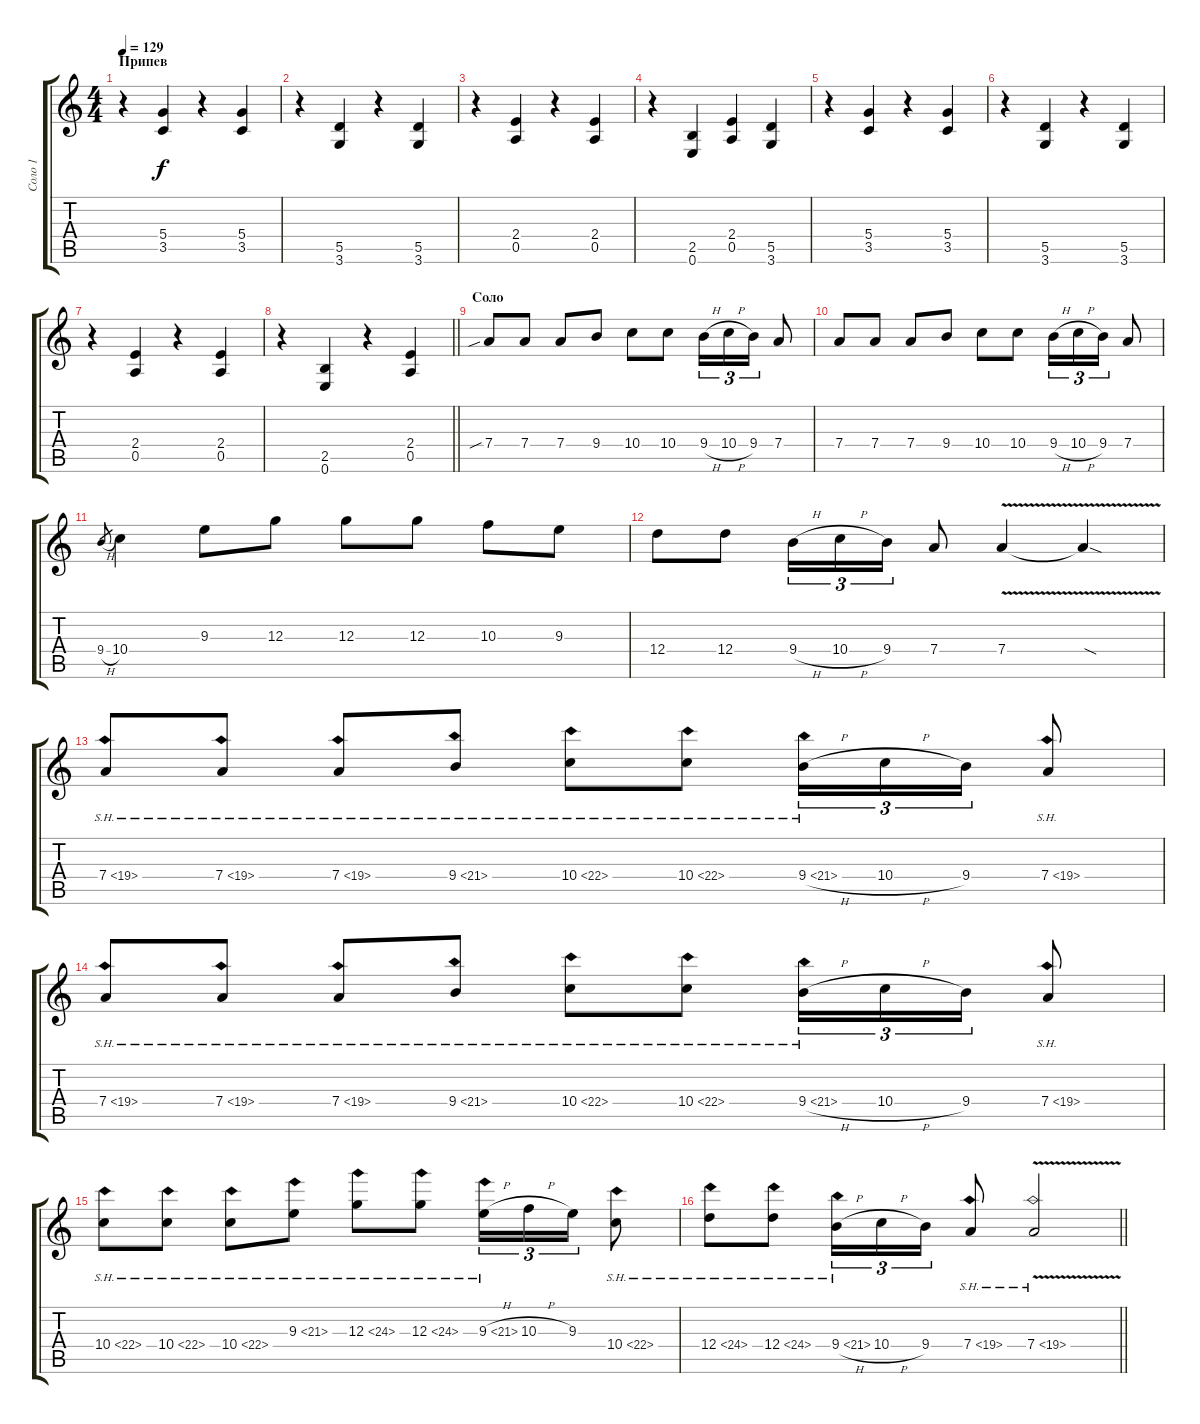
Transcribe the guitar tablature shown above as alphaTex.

\track ("Соло 1" "Соло 1") {instrument distortionguitar}
\staff {score tabs}
\tuning (E4 B3 G3 D3 A2 E2) {hide}
\ts (4 4)
\section ("" "Припев")
\tempo 129
\clef g2
\ks c
r.4{dy f} (5.4 3.5).4 r.4 (5.4 3.5).4 |
r.4 (5.5 3.6).4 r.4 (5.5 3.6).4 |
r.4 (2.4 0.5).4 r.4 (2.4 0.5).4 |
r.4 (2.5 0.6).4 (2.4 0.5).4 (5.5 3.6).4 |
r.4 (5.4 3.5).4 r.4 (5.4 3.5).4 |
r.4 (5.5 3.6).4 r.4 (5.5 3.6).4 |
r.4 (2.4 0.5).4 r.4 (2.4 0.5).4 |
\barLineRight lightlight
r.4 (2.5 0.6).4 r.4 (2.4 0.5).4 |
\section ("" "Соло")
7.4{sib}.8{volume 12 balance 8 instrument overdrivenguitar} 7.4.8 7.4.8 9.4.8 10.4.8 10.4.8 9.4{h}.16{tu (3 2)} 10.4{h}.16{tu (3 2)} 9.4.16{tu (3 2)} 7.4.8 |
7.4.8 7.4.8 7.4.8 9.4.8 10.4.8 10.4.8 9.4{h}.16{tu (3 2)} 10.4{h}.16{tu (3 2)} 9.4.16{tu (3 2)} 7.4.8 |
9.4{h}.8{gr} 10.4.4 9.3.8 12.3.8 12.3.8 12.3.8 10.3.8 9.3.8 |
12.4.8 12.4.8 9.4{h}.16{tu (3 2)} 10.4{h}.16{tu (3 2)} 9.4.16{tu (3 2)} 7.4.8 7.4{v}.4 7.4{sod t}.4 |
7.4{sh 12}.8{volume 11 balance 3} 7.4{sh 12}.8 7.4{sh 12}.8 9.4{sh 12}.8 10.4{sh 12}.8 10.4{sh 12}.8 9.4{sh 12 h}.16{tu (3 2)} 10.4{h}.16{tu (3 2)} 9.4.16{tu (3 2)} 7.4{sh 12}.8 |
7.4{sh 12}.8 7.4{sh 12}.8 7.4{sh 12}.8 9.4{sh 12}.8 10.4{sh 12}.8 10.4{sh 12}.8 9.4{sh 12 h}.16{tu (3 2)} 10.4{h}.16{tu (3 2)} 9.4.16{tu (3 2)} 7.4{sh 12}.8 |
10.4{sh 12}.8 10.4{sh 12}.8 10.4{sh 12}.8 9.3{sh 12}.8 12.3{sh 12}.8 12.3{sh 12}.8 9.3{sh 12 h}.16{tu (3 2)} 10.3{h}.16{tu (3 2)} 9.3.16{tu (3 2)} 10.4{sh 12}.8 |
\barLineRight lightlight
12.4{sh 12}.8 12.4{sh 12}.8 9.4{sh 12 h}.16{tu (3 2)} 10.4{h}.16{tu (3 2)} 9.4.16{tu (3 2)} 7.4{sh 12}.8 7.4{sh 12 v}.2
